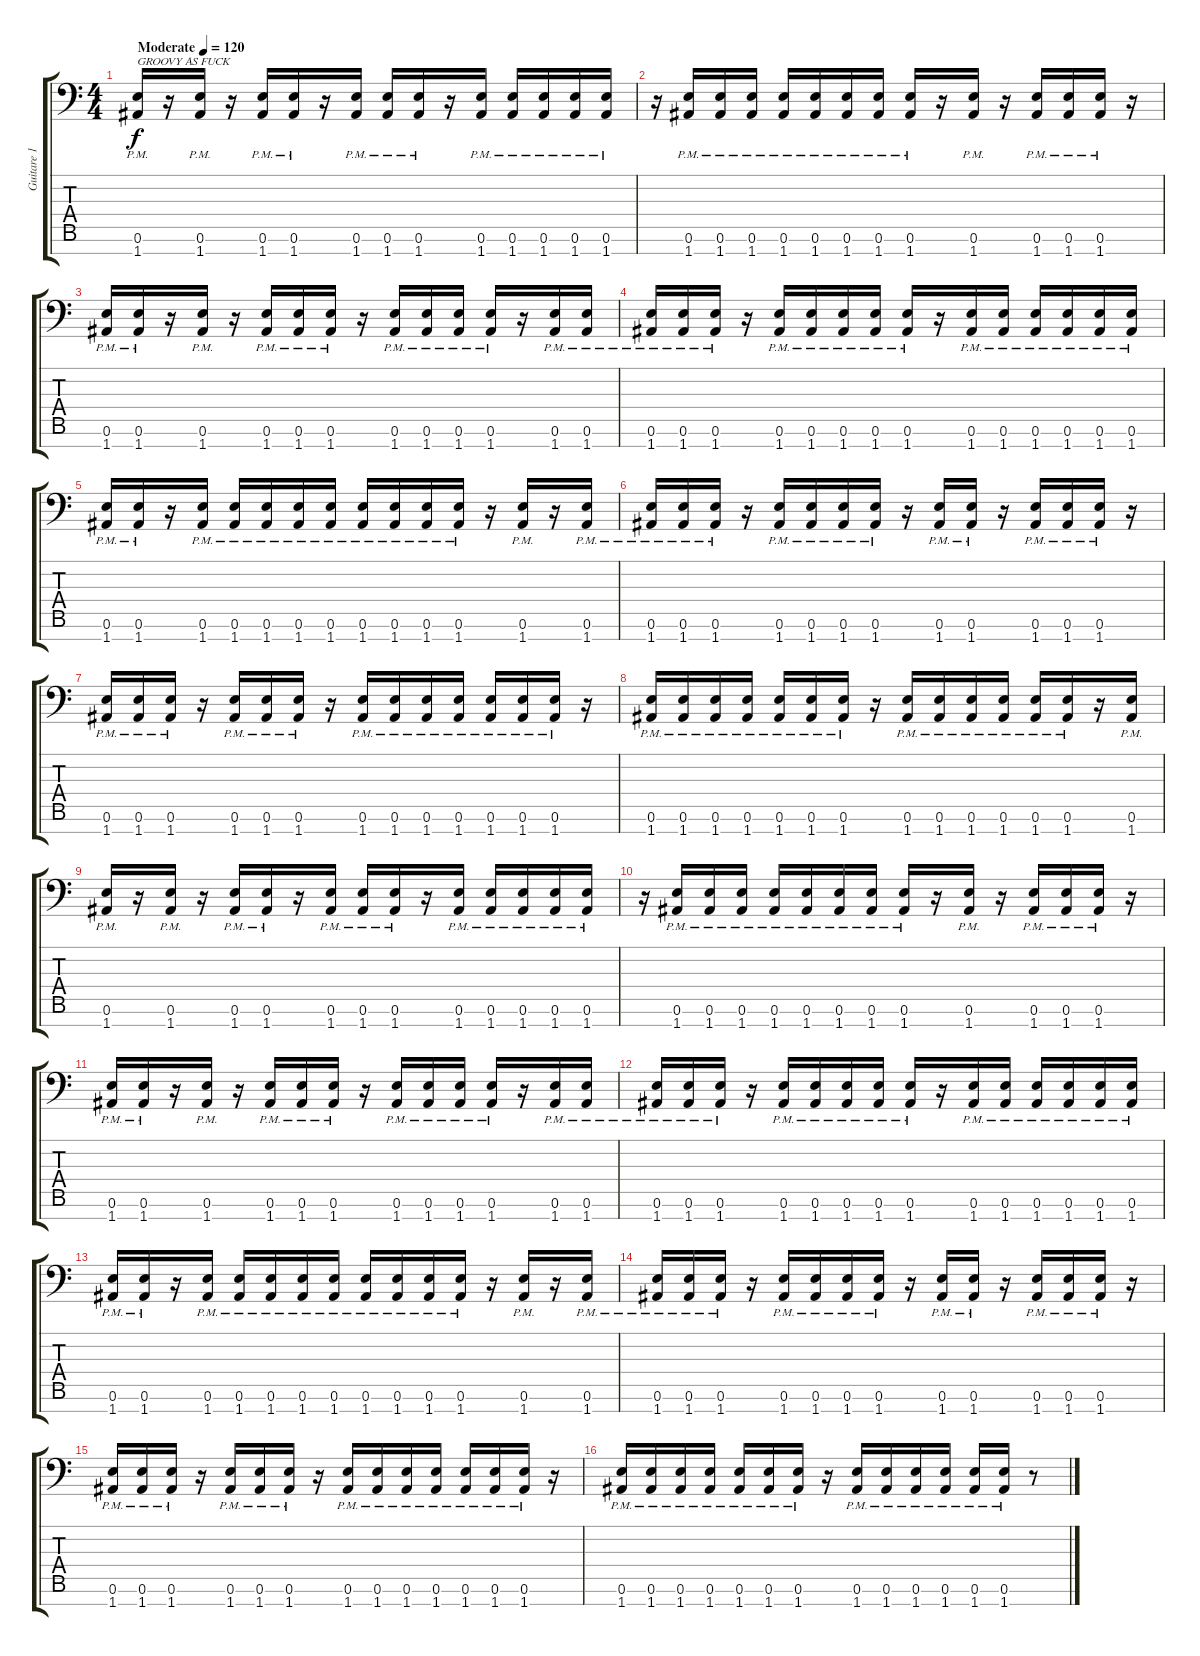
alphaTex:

\track ("Guitare 1" "Guitare 1") {instrument distortionguitar}
\staff {score tabs}
\tuning (E4 B3 G3 D3 A2 E2 A1) {hide}
\ts (4 4)
\tempo (120 "Moderate")
\tempo 130
\tempo (120 "Moderate")
\clef f4
\ks c
(0.6{pm} 1.7{pm}).16{txt "GROOVY AS FUCK" dy f volume 2 instrument distortionguitar} r.16 (0.6{pm} 1.7{pm}).16{volume 12} r.16 (0.6{pm} 1.7{pm}).16 (0.6{pm} 1.7{pm}).16 r.16 (0.6{pm} 1.7{pm}).16 (0.6{pm} 1.7{pm}).16 (0.6{pm} 1.7{pm}).16 r.16 (0.6{pm} 1.7{pm}).16 (0.6{pm} 1.7{pm}).16 (0.6{pm} 1.7{pm}).16 (0.6{pm} 1.7{pm}).16 (0.6{pm} 1.7{pm}).16 |
r.16 (0.6{pm} 1.7{pm}).16 (0.6{pm} 1.7{pm}).16 (0.6{pm} 1.7{pm}).16 (0.6{pm} 1.7{pm}).16 (0.6{pm} 1.7{pm}).16 (0.6{pm} 1.7{pm}).16 (0.6{pm} 1.7{pm}).16 (0.6{pm} 1.7{pm}).16 r.16 (0.6{pm} 1.7{pm}).16 r.16 (0.6{pm} 1.7{pm}).16 (0.6{pm} 1.7{pm}).16 (0.6{pm} 1.7{pm}).16 r.16 |
(0.6{pm} 1.7{pm}).16 (0.6{pm} 1.7{pm}).16 r.16 (0.6{pm} 1.7{pm}).16 r.16 (0.6{pm} 1.7{pm}).16 (0.6{pm} 1.7{pm}).16 (0.6{pm} 1.7{pm}).16 r.16 (0.6{pm} 1.7{pm}).16 (0.6{pm} 1.7{pm}).16 (0.6{pm} 1.7{pm}).16 (0.6{pm} 1.7{pm}).16 r.16 (0.6{pm} 1.7{pm}).16 (0.6{pm} 1.7{pm}).16 |
(0.6{pm} 1.7{pm}).16 (0.6{pm} 1.7{pm}).16 (0.6{pm} 1.7{pm}).16 r.16 (0.6{pm} 1.7{pm}).16 (0.6{pm} 1.7{pm}).16 (0.6{pm} 1.7{pm}).16 (0.6{pm} 1.7{pm}).16 (0.6{pm} 1.7{pm}).16 r.16 (0.6{pm} 1.7{pm}).16 (0.6{pm} 1.7{pm}).16 (0.6{pm} 1.7{pm}).16 (0.6{pm} 1.7{pm}).16 (0.6{pm} 1.7{pm}).16 (0.6{pm} 1.7{pm}).16 |
(0.6{pm} 1.7{pm}).16 (0.6{pm} 1.7{pm}).16 r.16 (0.6{pm} 1.7{pm}).16 (0.6{pm} 1.7{pm}).16 (0.6{pm} 1.7{pm}).16 (0.6{pm} 1.7{pm}).16 (0.6{pm} 1.7{pm}).16 (0.6{pm} 1.7{pm}).16 (0.6{pm} 1.7{pm}).16 (0.6{pm} 1.7{pm}).16 (0.6{pm} 1.7{pm}).16 r.16 (0.6{pm} 1.7{pm}).16 r.16 (0.6{pm} 1.7{pm}).16 |
(0.6{pm} 1.7{pm}).16 (0.6{pm} 1.7{pm}).16 (0.6{pm} 1.7{pm}).16 r.16 (0.6{pm} 1.7{pm}).16 (0.6{pm} 1.7{pm}).16 (0.6{pm} 1.7{pm}).16 (0.6{pm} 1.7{pm}).16 r.16 (0.6{pm} 1.7{pm}).16 (0.6{pm} 1.7{pm}).16 r.16 (0.6{pm} 1.7{pm}).16 (0.6{pm} 1.7{pm}).16 (0.6{pm} 1.7{pm}).16 r.16 |
(0.6{pm} 1.7{pm}).16 (0.6{pm} 1.7{pm}).16 (0.6{pm} 1.7{pm}).16 r.16 (0.6{pm} 1.7{pm}).16 (0.6{pm} 1.7{pm}).16 (0.6{pm} 1.7{pm}).16 r.16 (0.6{pm} 1.7{pm}).16 (0.6{pm} 1.7{pm}).16 (0.6{pm} 1.7{pm}).16 (0.6{pm} 1.7{pm}).16 (0.6{pm} 1.7{pm}).16 (0.6{pm} 1.7{pm}).16 (0.6{pm} 1.7{pm}).16 r.16 |
(0.6{pm} 1.7{pm}).16 (0.6{pm} 1.7{pm}).16 (0.6{pm} 1.7{pm}).16 (0.6{pm} 1.7{pm}).16 (0.6{pm} 1.7{pm}).16 (0.6{pm} 1.7{pm}).16 (0.6{pm} 1.7{pm}).16 r.16 (0.6{pm} 1.7{pm}).16 (0.6{pm} 1.7{pm}).16 (0.6{pm} 1.7{pm}).16 (0.6{pm} 1.7{pm}).16 (0.6{pm} 1.7{pm}).16 (0.6{pm} 1.7{pm}).16 r.16 (0.6{pm} 1.7{pm}).16 |
(0.6{pm} 1.7{pm}).16 r.16 (0.6{pm} 1.7{pm}).16 r.16 (0.6{pm} 1.7{pm}).16 (0.6{pm} 1.7{pm}).16 r.16 (0.6{pm} 1.7{pm}).16 (0.6{pm} 1.7{pm}).16 (0.6{pm} 1.7{pm}).16 r.16 (0.6{pm} 1.7{pm}).16 (0.6{pm} 1.7{pm}).16 (0.6{pm} 1.7{pm}).16 (0.6{pm} 1.7{pm}).16 (0.6{pm} 1.7{pm}).16 |
r.16 (0.6{pm} 1.7{pm}).16 (0.6{pm} 1.7{pm}).16 (0.6{pm} 1.7{pm}).16 (0.6{pm} 1.7{pm}).16 (0.6{pm} 1.7{pm}).16 (0.6{pm} 1.7{pm}).16 (0.6{pm} 1.7{pm}).16 (0.6{pm} 1.7{pm}).16 r.16 (0.6{pm} 1.7{pm}).16 r.16 (0.6{pm} 1.7{pm}).16 (0.6{pm} 1.7{pm}).16 (0.6{pm} 1.7{pm}).16 r.16 |
(0.6{pm} 1.7{pm}).16 (0.6{pm} 1.7{pm}).16 r.16 (0.6{pm} 1.7{pm}).16 r.16 (0.6{pm} 1.7{pm}).16 (0.6{pm} 1.7{pm}).16 (0.6{pm} 1.7{pm}).16 r.16 (0.6{pm} 1.7{pm}).16 (0.6{pm} 1.7{pm}).16 (0.6{pm} 1.7{pm}).16 (0.6{pm} 1.7{pm}).16 r.16 (0.6{pm} 1.7{pm}).16 (0.6{pm} 1.7{pm}).16 |
(0.6{pm} 1.7{pm}).16 (0.6{pm} 1.7{pm}).16 (0.6{pm} 1.7{pm}).16 r.16 (0.6{pm} 1.7{pm}).16 (0.6{pm} 1.7{pm}).16 (0.6{pm} 1.7{pm}).16 (0.6{pm} 1.7{pm}).16 (0.6{pm} 1.7{pm}).16 r.16 (0.6{pm} 1.7{pm}).16 (0.6{pm} 1.7{pm}).16 (0.6{pm} 1.7{pm}).16 (0.6{pm} 1.7{pm}).16 (0.6{pm} 1.7{pm}).16 (0.6{pm} 1.7{pm}).16 |
(0.6{pm} 1.7{pm}).16 (0.6{pm} 1.7{pm}).16 r.16 (0.6{pm} 1.7{pm}).16 (0.6{pm} 1.7{pm}).16 (0.6{pm} 1.7{pm}).16 (0.6{pm} 1.7{pm}).16 (0.6{pm} 1.7{pm}).16 (0.6{pm} 1.7{pm}).16 (0.6{pm} 1.7{pm}).16 (0.6{pm} 1.7{pm}).16 (0.6{pm} 1.7{pm}).16 r.16 (0.6{pm} 1.7{pm}).16 r.16 (0.6{pm} 1.7{pm}).16 |
(0.6{pm} 1.7{pm}).16 (0.6{pm} 1.7{pm}).16 (0.6{pm} 1.7{pm}).16 r.16 (0.6{pm} 1.7{pm}).16 (0.6{pm} 1.7{pm}).16 (0.6{pm} 1.7{pm}).16 (0.6{pm} 1.7{pm}).16 r.16 (0.6{pm} 1.7{pm}).16 (0.6{pm} 1.7{pm}).16 r.16 (0.6{pm} 1.7{pm}).16 (0.6{pm} 1.7{pm}).16 (0.6{pm} 1.7{pm}).16 r.16 |
(0.6{pm} 1.7{pm}).16 (0.6{pm} 1.7{pm}).16 (0.6{pm} 1.7{pm}).16 r.16 (0.6{pm} 1.7{pm}).16 (0.6{pm} 1.7{pm}).16 (0.6{pm} 1.7{pm}).16 r.16 (0.6{pm} 1.7{pm}).16 (0.6{pm} 1.7{pm}).16 (0.6{pm} 1.7{pm}).16 (0.6{pm} 1.7{pm}).16 (0.6{pm} 1.7{pm}).16 (0.6{pm} 1.7{pm}).16 (0.6{pm} 1.7{pm}).16 r.16 |
(0.6{pm} 1.7{pm}).16 (0.6{pm} 1.7{pm}).16 (0.6{pm} 1.7{pm}).16 (0.6{pm} 1.7{pm}).16 (0.6{pm} 1.7{pm}).16 (0.6{pm} 1.7{pm}).16 (0.6{pm} 1.7{pm}).16 r.16 (0.6{pm} 1.7{pm}).16 (0.6{pm} 1.7{pm}).16 (0.6{pm} 1.7{pm}).16 (0.6{pm} 1.7{pm}).16 (0.6{pm} 1.7{pm}).16 (0.6{pm} 1.7{pm}).16 r.8
